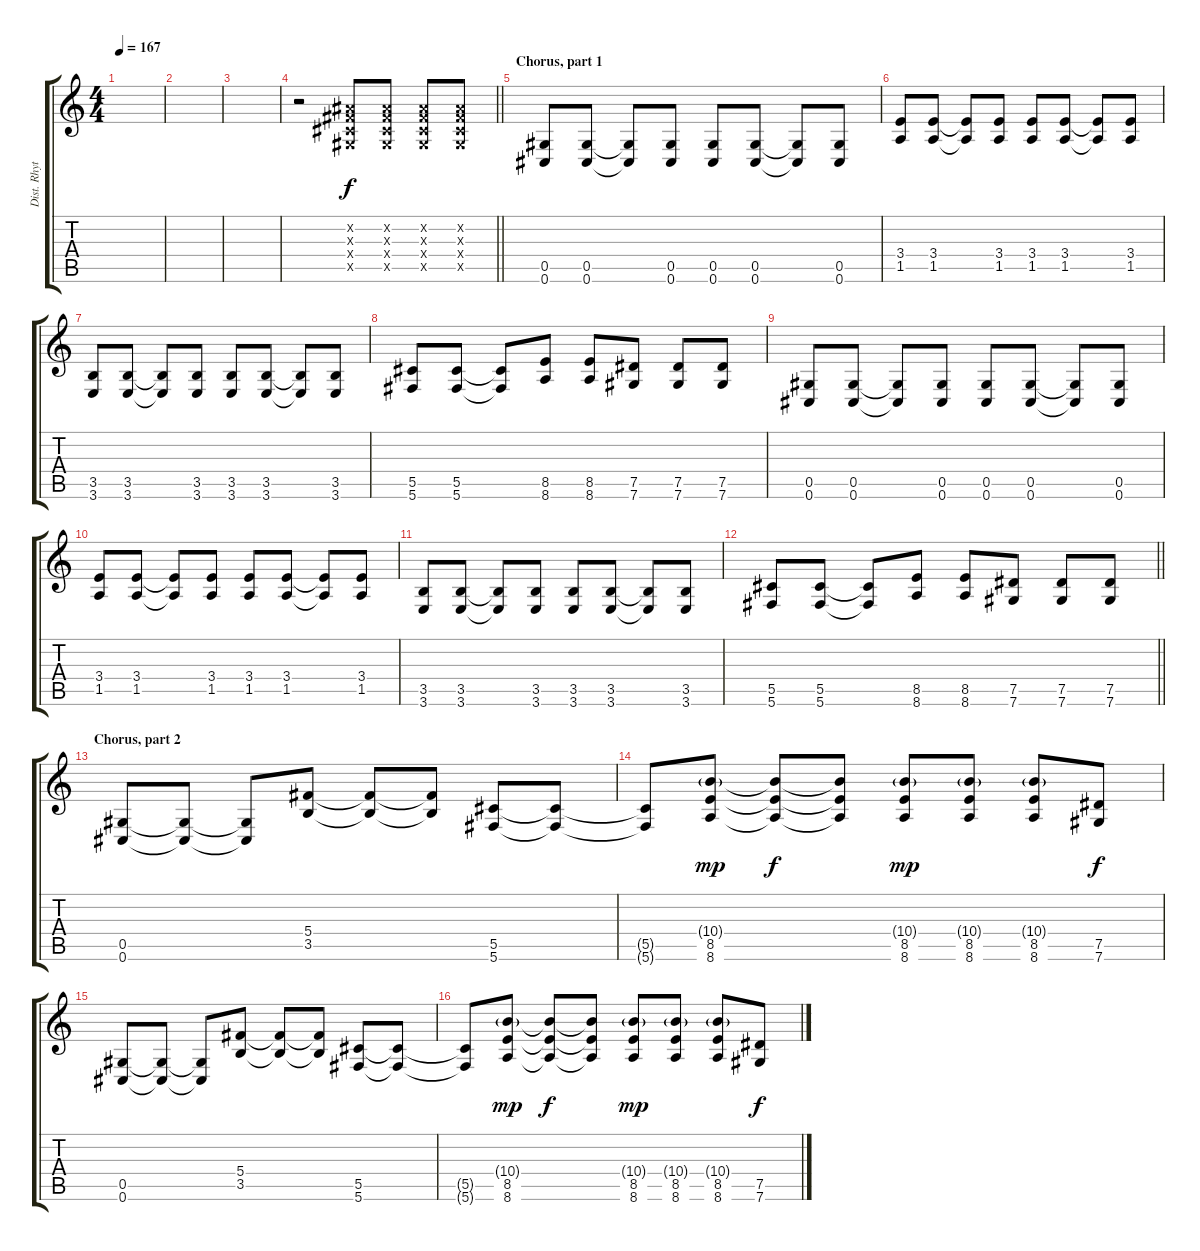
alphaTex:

\track ("Dist. Rhytm Guitar [R]" "Dist. Rhyt") {instrument distortionguitar}
\staff {score tabs}
\tuning (Eb4 Bb3 Gb3 Db3 Ab2 Db2) {hide}
\ts (4 4)
\tempo 167
\clef g2
\ks c
|
|
|
\barLineRight lightlight
r.2 (0.2{x} 0.3{x} 0.4{x} 0.5{x}).8 (0.2{x} 0.3{x} 0.4{x} 0.5{x}).8 (0.2{x} 0.3{x} 0.4{x} 0.5{x}).8 (0.2{x} 0.3{x} 0.4{x} 0.5{x}).8 |
\section ("" "Chorus, part 1")
(0.5 0.6).8 (0.5 0.6).8 (0.5{t} 0.6{t}).8 (0.5 0.6).8 (0.5 0.6).8 (0.5 0.6).8 (0.5{t} 0.6{t}).8 (0.5 0.6).8 |
(3.4 1.5).8 (3.4 1.5).8 (3.4{t} 1.5{t}).8 (3.4 1.5).8 (3.4 1.5).8 (3.4 1.5).8 (3.4{t} 1.5{t}).8 (3.4 1.5).8 |
(3.5 3.6).8 (3.5 3.6).8 (3.5{t} 3.6{t}).8 (3.5 3.6).8 (3.5 3.6).8 (3.5 3.6).8 (3.5{t} 3.6{t}).8 (3.5 3.6).8 |
(5.5 5.6).8 (5.5 5.6).8 (5.5{t} 5.6{t}).8 (8.5 8.6).8 (8.5 8.6).8 (7.5 7.6).8 (7.5 7.6).8 (7.5 7.6).8 |
(0.5 0.6).8 (0.5 0.6).8 (0.5{t} 0.6{t}).8 (0.5 0.6).8 (0.5 0.6).8 (0.5 0.6).8 (0.5{t} 0.6{t}).8 (0.5 0.6).8 |
(3.4 1.5).8 (3.4 1.5).8 (3.4{t} 1.5{t}).8 (3.4 1.5).8 (3.4 1.5).8 (3.4 1.5).8 (3.4{t} 1.5{t}).8 (3.4 1.5).8 |
(3.5 3.6).8 (3.5 3.6).8 (3.5{t} 3.6{t}).8 (3.5 3.6).8 (3.5 3.6).8 (3.5 3.6).8 (3.5{t} 3.6{t}).8 (3.5 3.6).8 |
\barLineRight lightlight
(5.5 5.6).8 (5.5 5.6).8 (5.5{t} 5.6{t}).8 (8.5 8.6).8 (8.5 8.6).8 (7.5 7.6).8 (7.5 7.6).8 (7.5 7.6).8 |
\section ("" "Chorus, part 2")
(0.5 0.6).8 (0.5{t} 0.6{t}).8 (0.5{t} 0.6{t}).8 (5.4 3.5).8 (5.4{t} 3.5{t}).8 (5.4{t} 3.5{t}).8 (5.5 5.6).8 (5.5{t} 5.6{t}).8 |
(5.5{t} 5.6{t}).8 (10.4{g} 8.5 8.6).8{dy mp} (10.4{t} 8.5{t} 8.6{t}).8{dy f} (10.4{t} 8.5{t} 8.6{t}).8 (10.4{g} 8.5 8.6).8{dy mp} (10.4{g} 8.5 8.6).8 (10.4{g} 8.5 8.6).8 (7.5 7.6).8{dy f} |
(0.5 0.6).8 (0.5{t} 0.6{t}).8 (0.5{t} 0.6{t}).8 (5.4 3.5).8 (5.4{t} 3.5{t}).8 (5.4{t} 3.5{t}).8 (5.5 5.6).8 (5.5{t} 5.6{t}).8 |
(5.5{t} 5.6{t}).8 (10.4{g} 8.5 8.6).8{dy mp} (10.4{t} 8.5{t} 8.6{t}).8{dy f} (10.4{t} 8.5{t} 8.6{t}).8 (10.4{g} 8.5 8.6).8{dy mp} (10.4{g} 8.5 8.6).8 (10.4{g} 8.5 8.6).8 (7.5 7.6).8{dy f}
